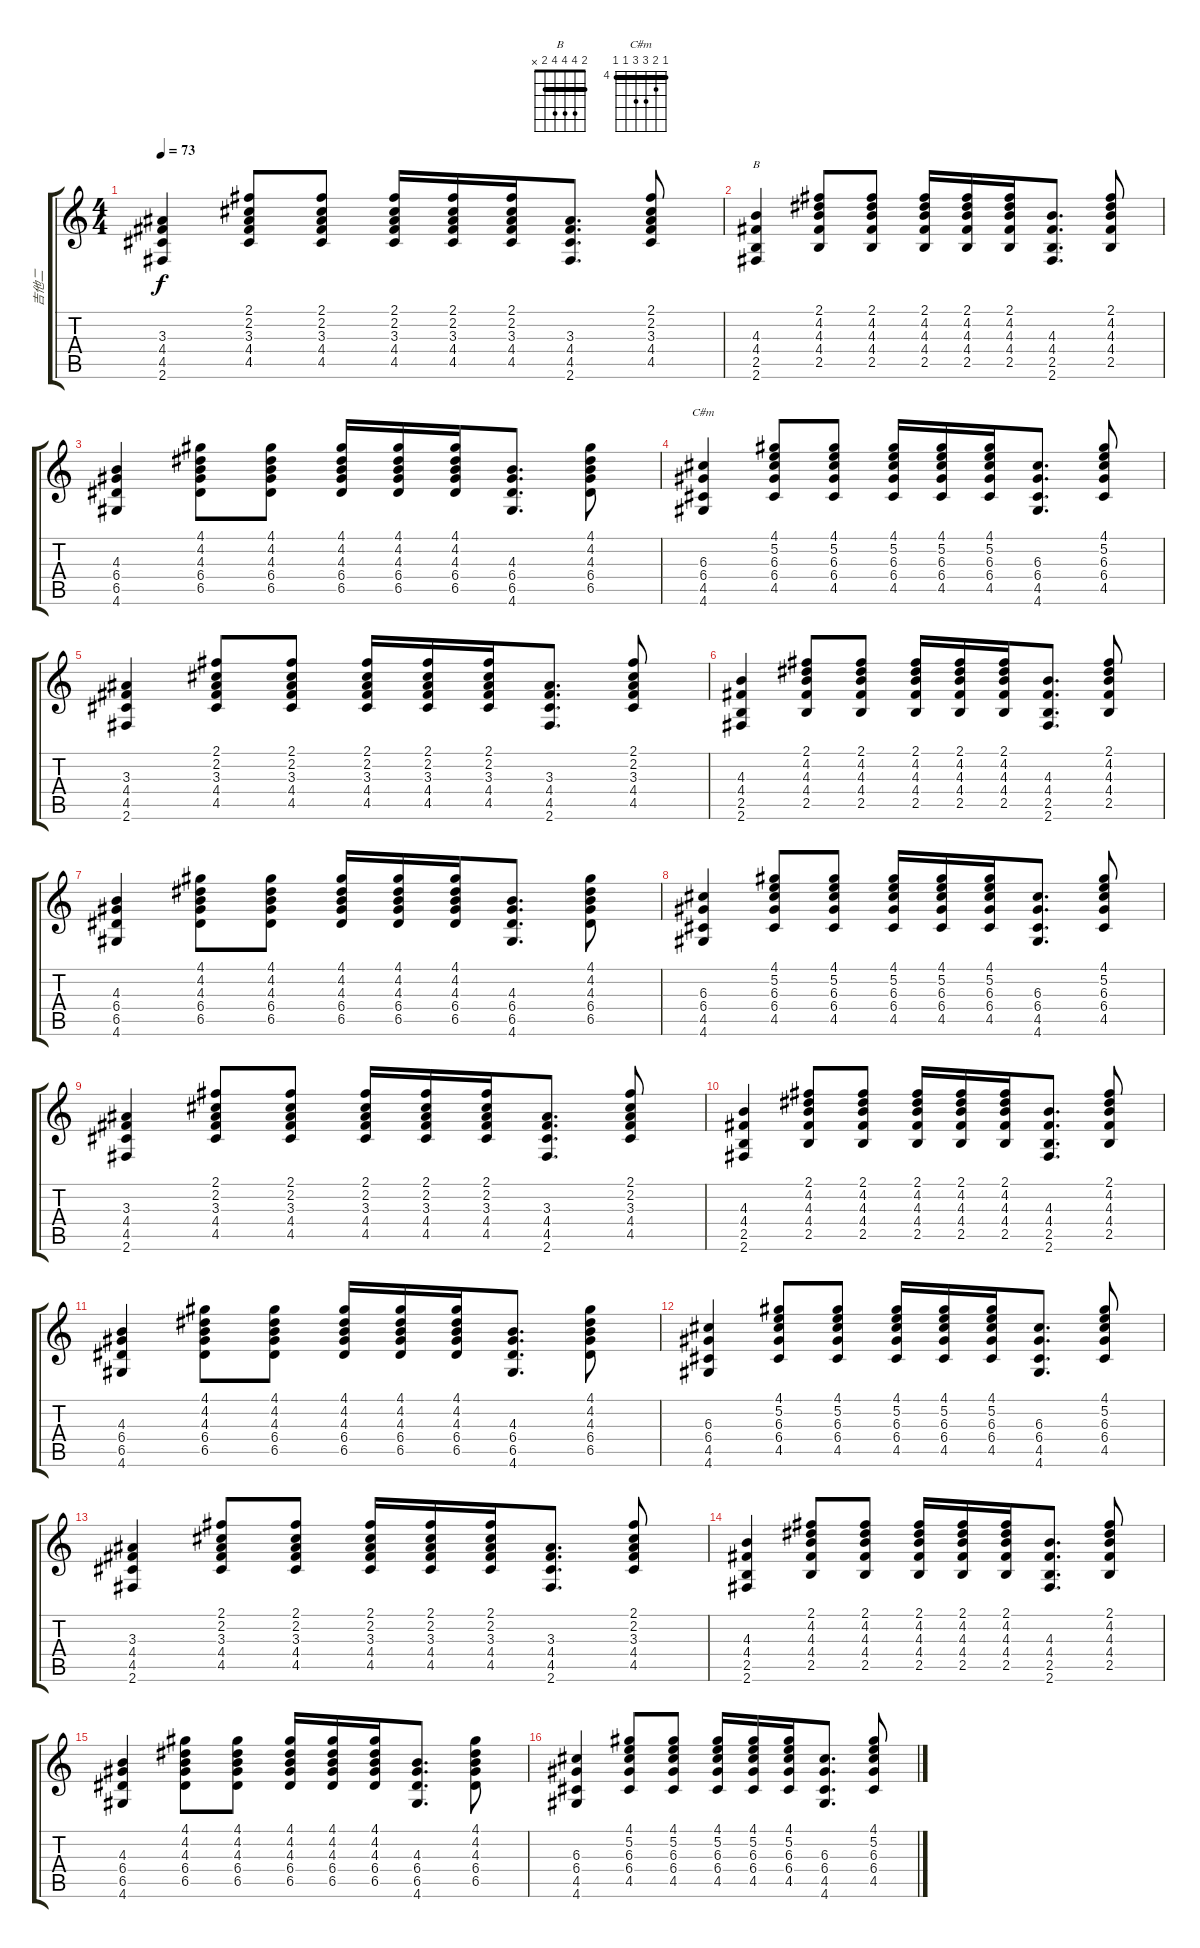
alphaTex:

\track ("吉他二" "吉他二") {instrument acousticguitarsteel}
\staff {score tabs}
\tuning (E4 B3 G3 D3 A2 E2) {hide}
\chord ("B" 2 4 4 4 2 x) {barre 2}
\chord ("C#m" 4 5 6 6 4 4) {firstfret 4 barre 4}
\ts (4 4)
\tempo 73
\clef g2
\ks c
(3.3 4.4 4.5 2.6).4{dy f} (2.1 2.2 3.3 4.4 4.5).8 (2.1 2.2 3.3 4.4 4.5).8 (2.1 2.2 3.3 4.4 4.5).16 (2.1 2.2 3.3 4.4 4.5).16 (2.1 2.2 3.3 4.4 4.5).16 (3.3 4.4 4.5 2.6).8{d} (2.1 2.2 3.3 4.4 4.5).8 |
(4.3 4.4 2.5 2.6).4{ch "B"} (2.1 4.2 4.3 4.4 2.5).8 (2.1 4.2 4.3 4.4 2.5).8 (2.1 4.2 4.3 4.4 2.5).16 (2.1 4.2 4.3 4.4 2.5).16 (2.1 4.2 4.3 4.4 2.5).16 (4.3 4.4 2.5 2.6).8{d} (2.1 4.2 4.3 4.4 2.5).8 |
(4.3 6.4 6.5 4.6).4 (4.1 4.2 4.3 6.4 6.5).8 (4.1 4.2 4.3 6.4 6.5).8 (4.1 4.2 4.3 6.4 6.5).16 (4.1 4.2 4.3 6.4 6.5).16 (4.1 4.2 4.3 6.4 6.5).16 (4.3 6.4 6.5 4.6).8{d} (4.1 4.2 4.3 6.4 6.5).8 |
(6.3 6.4 4.5 4.6).4{ch "C#m"} (4.1 5.2 6.3 6.4 4.5).8 (4.1 5.2 6.3 6.4 4.5).8 (4.1 5.2 6.3 6.4 4.5).16 (4.1 5.2 6.3 6.4 4.5).16 (4.1 5.2 6.3 6.4 4.5).16 (6.3 6.4 4.5 4.6).8{d} (4.1 5.2 6.3 6.4 4.5).8 |
(3.3 4.4 4.5 2.6).4 (2.1 2.2 3.3 4.4 4.5).8 (2.1 2.2 3.3 4.4 4.5).8 (2.1 2.2 3.3 4.4 4.5).16 (2.1 2.2 3.3 4.4 4.5).16 (2.1 2.2 3.3 4.4 4.5).16 (3.3 4.4 4.5 2.6).8{d} (2.1 2.2 3.3 4.4 4.5).8 |
(4.3 4.4 2.5 2.6).4 (2.1 4.2 4.3 4.4 2.5).8 (2.1 4.2 4.3 4.4 2.5).8 (2.1 4.2 4.3 4.4 2.5).16 (2.1 4.2 4.3 4.4 2.5).16 (2.1 4.2 4.3 4.4 2.5).16 (4.3 4.4 2.5 2.6).8{d} (2.1 4.2 4.3 4.4 2.5).8 |
(4.3 6.4 6.5 4.6).4 (4.1 4.2 4.3 6.4 6.5).8 (4.1 4.2 4.3 6.4 6.5).8 (4.1 4.2 4.3 6.4 6.5).16 (4.1 4.2 4.3 6.4 6.5).16 (4.1 4.2 4.3 6.4 6.5).16 (4.3 6.4 6.5 4.6).8{d} (4.1 4.2 4.3 6.4 6.5).8 |
(6.3 6.4 4.5 4.6).4 (4.1 5.2 6.3 6.4 4.5).8 (4.1 5.2 6.3 6.4 4.5).8 (4.1 5.2 6.3 6.4 4.5).16 (4.1 5.2 6.3 6.4 4.5).16 (4.1 5.2 6.3 6.4 4.5).16 (6.3 6.4 4.5 4.6).8{d} (4.1 5.2 6.3 6.4 4.5).8 |
(3.3 4.4 4.5 2.6).4 (2.1 2.2 3.3 4.4 4.5).8 (2.1 2.2 3.3 4.4 4.5).8 (2.1 2.2 3.3 4.4 4.5).16 (2.1 2.2 3.3 4.4 4.5).16 (2.1 2.2 3.3 4.4 4.5).16 (3.3 4.4 4.5 2.6).8{d} (2.1 2.2 3.3 4.4 4.5).8 |
(4.3 4.4 2.5 2.6).4 (2.1 4.2 4.3 4.4 2.5).8 (2.1 4.2 4.3 4.4 2.5).8 (2.1 4.2 4.3 4.4 2.5).16 (2.1 4.2 4.3 4.4 2.5).16 (2.1 4.2 4.3 4.4 2.5).16 (4.3 4.4 2.5 2.6).8{d} (2.1 4.2 4.3 4.4 2.5).8 |
(4.3 6.4 6.5 4.6).4 (4.1 4.2 4.3 6.4 6.5).8 (4.1 4.2 4.3 6.4 6.5).8 (4.1 4.2 4.3 6.4 6.5).16 (4.1 4.2 4.3 6.4 6.5).16 (4.1 4.2 4.3 6.4 6.5).16 (4.3 6.4 6.5 4.6).8{d} (4.1 4.2 4.3 6.4 6.5).8 |
(6.3 6.4 4.5 4.6).4 (4.1 5.2 6.3 6.4 4.5).8 (4.1 5.2 6.3 6.4 4.5).8 (4.1 5.2 6.3 6.4 4.5).16 (4.1 5.2 6.3 6.4 4.5).16 (4.1 5.2 6.3 6.4 4.5).16 (6.3 6.4 4.5 4.6).8{d} (4.1 5.2 6.3 6.4 4.5).8 |
(3.3 4.4 4.5 2.6).4 (2.1 2.2 3.3 4.4 4.5).8 (2.1 2.2 3.3 4.4 4.5).8 (2.1 2.2 3.3 4.4 4.5).16 (2.1 2.2 3.3 4.4 4.5).16 (2.1 2.2 3.3 4.4 4.5).16 (3.3 4.4 4.5 2.6).8{d} (2.1 2.2 3.3 4.4 4.5).8 |
(4.3 4.4 2.5 2.6).4 (2.1 4.2 4.3 4.4 2.5).8 (2.1 4.2 4.3 4.4 2.5).8 (2.1 4.2 4.3 4.4 2.5).16 (2.1 4.2 4.3 4.4 2.5).16 (2.1 4.2 4.3 4.4 2.5).16 (4.3 4.4 2.5 2.6).8{d} (2.1 4.2 4.3 4.4 2.5).8 |
(4.3 6.4 6.5 4.6).4 (4.1 4.2 4.3 6.4 6.5).8 (4.1 4.2 4.3 6.4 6.5).8 (4.1 4.2 4.3 6.4 6.5).16 (4.1 4.2 4.3 6.4 6.5).16 (4.1 4.2 4.3 6.4 6.5).16 (4.3 6.4 6.5 4.6).8{d} (4.1 4.2 4.3 6.4 6.5).8 |
(6.3 6.4 4.5 4.6).4 (4.1 5.2 6.3 6.4 4.5).8 (4.1 5.2 6.3 6.4 4.5).8 (4.1 5.2 6.3 6.4 4.5).16 (4.1 5.2 6.3 6.4 4.5).16 (4.1 5.2 6.3 6.4 4.5).16 (6.3 6.4 4.5 4.6).8{d} (4.1 5.2 6.3 6.4 4.5).8
